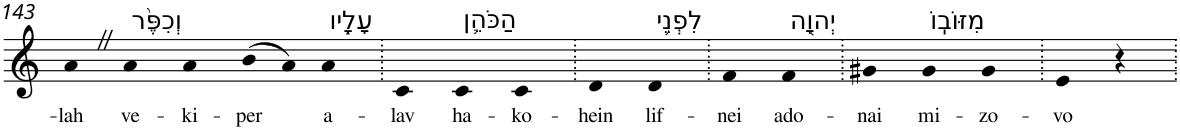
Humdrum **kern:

**kern	**text
*part1	*part1
*staff1	*staff1
*I"Piano	*
*I'Pno	*
!!LO:PB:g=z
*clefG2	*
*k[]	*
=143	=143
!	!LO:LY:b
4aZ	-lah
!LO:TX:a:t=וְכִפֶּ֨ר	!
!	!LO:LY:b
4a	ve-
!	!LO:LY:b
4a	-ki-
!	!LO:LY:b
(>8b	-per
8a)	.
!LO:TX:a:t=עָלָ֧יו	!
!	!LO:LY:b
4a	a-
=144.	=144.
!	!LO:LY:b
4c	-lav
!LO:TX:a:t=הַכֹּהֵ֛ן	!
!	!LO:LY:b
4c	ha-
!	!LO:LY:b
4c	-ko-
=145.	=145.
!	!LO:LY:b
4d	-hein
!LO:TX:a:t=לִפְנֵ֥י	!
!	!LO:LY:b
4d	lif-
=146.	=146.
!	!LO:LY:b
4f	-nei
!LO:TX:a:t=יְהוָ֖ה	!
!	!LO:LY:b
4f	ado-
=147.	=147.
!	!LO:LY:b
4g#X	-nai
!LO:TX:a:t=מִזּוֹבֽוֹ	!
!	!LO:LY:b
4g#	mi-
!	!LO:LY:b
4g#	-zo-
=148.	=148.
!	!LO:LY:b
4e	-vo
4r	.
=.	=.
*-	*-
